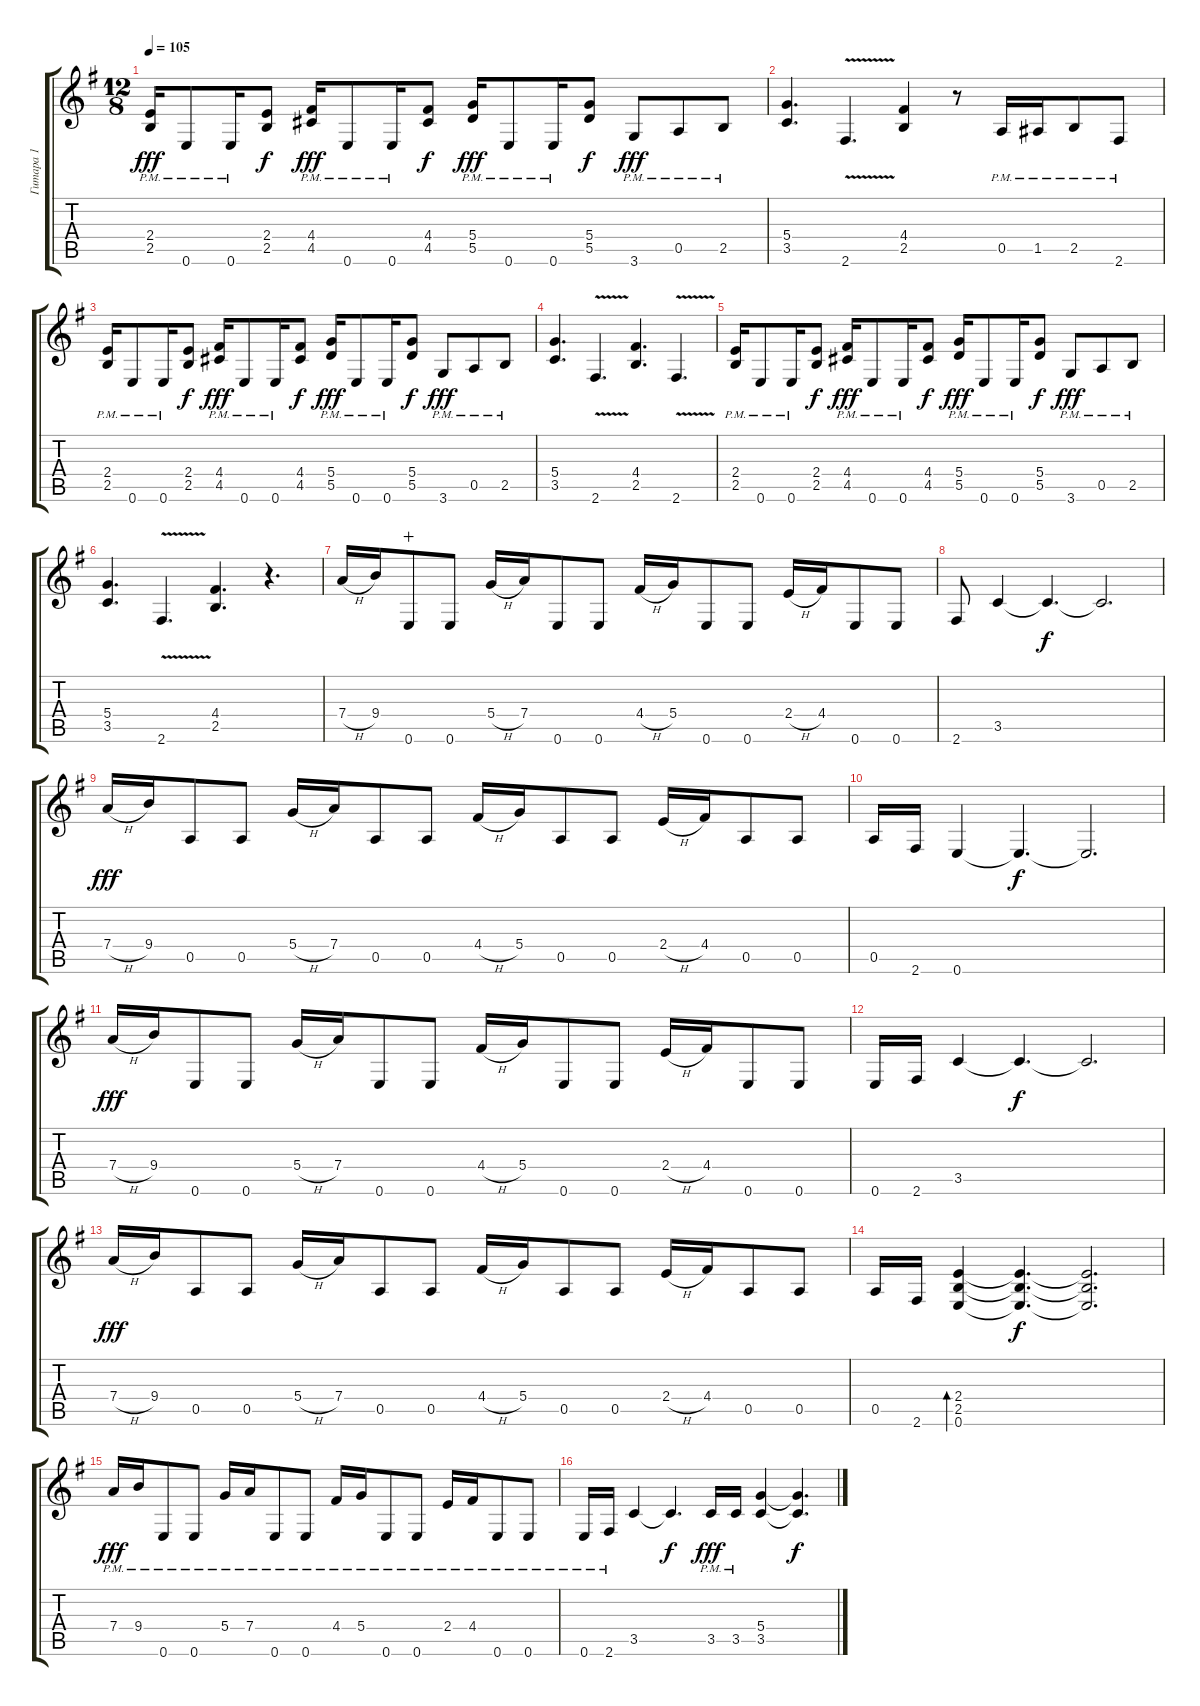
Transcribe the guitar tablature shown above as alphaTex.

\track ("Гитара 1" "Гитара 1") {instrument acousticguitarsteel}
\staff {score tabs}
\tuning (E4 B3 G3 D3 A2 E2) {hide}
\ts (12 8)
\tempo 105
\clef g2
\ks eminor
(2.4{pm} 2.5{pm}).16{dy fff instrument distortionguitar} 0.6{pm}.8 0.6{pm}.16 (2.4 2.5).8{dy f} (4.4{pm} 4.5{pm}).16{dy fff} 0.6{pm}.8 0.6{pm}.16 (4.4 4.5).8{dy f} (5.4{pm} 5.5{pm}).16{dy fff} 0.6{pm}.8 0.6{pm}.16 (5.4 5.5).8{dy f} 3.6{pm}.8{dy fff} 0.5{pm}.8 2.5{pm}.8 |
(5.4 3.5).4{d instrument distortionguitar} 2.6{v}.4{d} (4.4 2.5).4 r.8 0.5{pm}.16 1.5{pm}.16 2.5{pm}.8 2.6{pm}.8 |
(2.4{pm} 2.5{pm}).16{instrument distortionguitar} 0.6{pm}.8 0.6{pm}.16 (2.4 2.5).8{dy f} (4.4{pm} 4.5{pm}).16{dy fff} 0.6{pm}.8 0.6{pm}.16 (4.4 4.5).8{dy f} (5.4{pm} 5.5{pm}).16{dy fff} 0.6{pm}.8 0.6{pm}.16 (5.4 5.5).8{dy f} 3.6{pm}.8{dy fff} 0.5{pm}.8 2.5{pm}.8 |
(5.4 3.5).4{d instrument distortionguitar} 2.6{v}.4{d} (4.4 2.5).4{d} 2.6{v}.4{d} |
(2.4{pm} 2.5{pm}).16{instrument distortionguitar} 0.6{pm}.8 0.6{pm}.16 (2.4 2.5).8{dy f} (4.4{pm} 4.5{pm}).16{dy fff} 0.6{pm}.8 0.6{pm}.16 (4.4 4.5).8{dy f} (5.4{pm} 5.5{pm}).16{dy fff} 0.6{pm}.8 0.6{pm}.16 (5.4 5.5).8{dy f} 3.6{pm}.8{dy fff} 0.5{pm}.8 2.5{pm}.8 |
(5.4 3.5).4{d instrument distortionguitar} 2.6{v}.4{d} (4.4 2.5).4{d} r.4{d} |
7.4{h}.16{instrument acousticguitarsteel} 9.4.16 0.6.8{wahc} 0.6.8 5.4{h}.16 7.4.16 0.6.8 0.6.8 4.4{h}.16 5.4.16 0.6.8 0.6.8 2.4{h}.16 4.4.16 0.6.8 0.6.8 |
2.6.8 3.5.4 3.5{t}.4{d dy f} 3.5{t}.2{d} |
7.4{h}.16{dy fff} 9.4.16 0.5.8 0.5.8 5.4{h}.16 7.4.16 0.5.8 0.5.8 4.4{h}.16 5.4.16 0.5.8 0.5.8 2.4{h}.16 4.4.16 0.5.8 0.5.8 |
0.5.16 2.6.16 0.6.4 0.6{t}.4{d dy f} 0.6{t}.2{d} |
7.4{h}.16{dy fff} 9.4.16 0.6.8 0.6.8 5.4{h}.16 7.4.16 0.6.8 0.6.8 4.4{h}.16 5.4.16 0.6.8 0.6.8 2.4{h}.16 4.4.16 0.6.8 0.6.8 |
0.6.16 2.6.16 3.5.4 3.5{t}.4{d dy f} 3.5{t}.2{d} |
7.4{h}.16{dy fff} 9.4.16 0.5.8 0.5.8 5.4{h}.16 7.4.16 0.5.8 0.5.8 4.4{h}.16 5.4.16 0.5.8 0.5.8 2.4{h}.16 4.4.16 0.5.8 0.5.8 |
0.5.16 2.6.16 (2.4 2.5 0.6).4{bd 60} (2.4{t} 2.5{t} 0.6{t}).4{d dy f} (2.4{t} 2.5{t} 0.6{t}).2{d} |
7.4{pm}.16{dy fff instrument distortionguitar} 9.4{pm}.16 0.6{pm}.8 0.6{pm}.8 5.4{pm}.16 7.4{pm}.16 0.6{pm}.8 0.6{pm}.8 4.4{pm}.16 5.4{pm}.16 0.6{pm}.8 0.6{pm}.8 2.4{pm}.16 4.4{pm}.16 0.6{pm}.8 0.6{pm}.8 |
0.6{pm}.16{instrument distortionguitar} 2.6{pm}.16 3.5.4 3.5{t}.4{d dy f} 3.5{pm}.16{dy fff} 3.5{pm}.16 (5.4 3.5).4 (5.4{t} 3.5{t}).4{d dy f}
